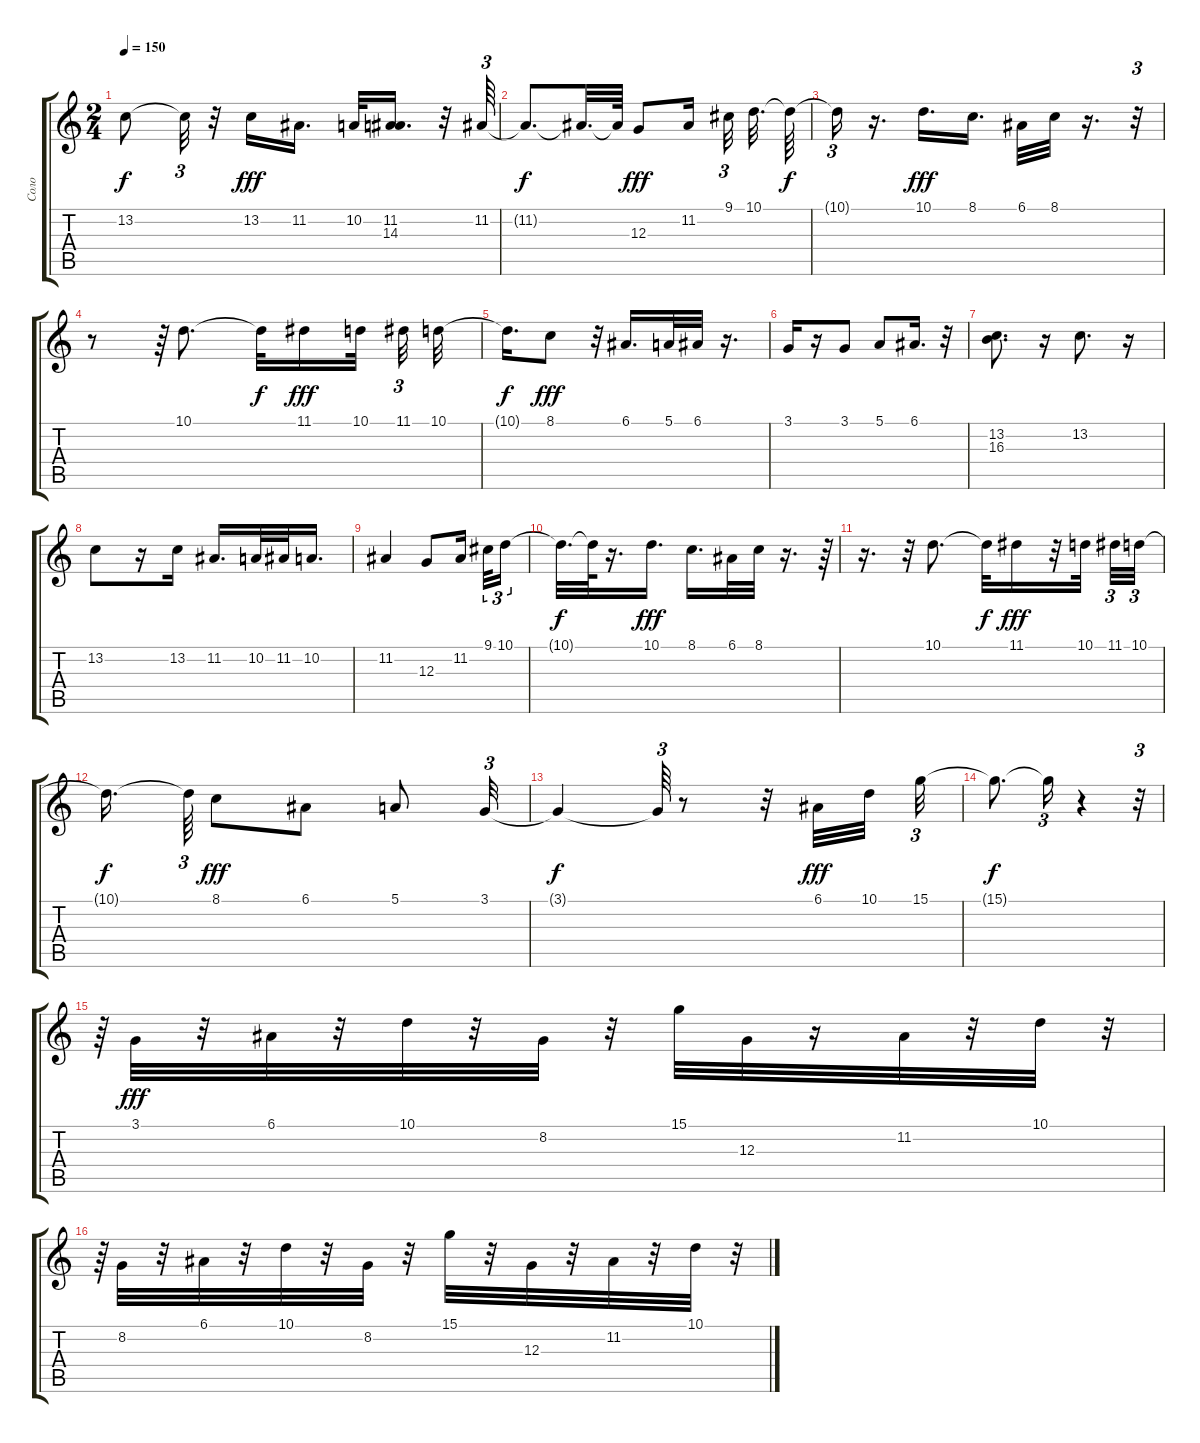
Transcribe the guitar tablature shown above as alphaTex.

\track ("Соло" "Соло") {instrument accordion}
\staff {score tabs}
\tuning (E4 B3 G3 D3 A2 E2) {hide}
\ts (2 4)
\tempo 150
\clef g2
\ks c
13.2{t}.8{dy f} 13.2{t}.32{tu (3 2)} r.32 13.2.16{dy fff} 11.2.16{d} 10.2.32 (11.2 14.3).16{d} r.32 11.2.64{tu (3 2)} |
11.2{t}.8{d dy f} 11.2{t}.32{d} 11.2{t}.64 12.3.8{dy fff} 11.2.16{beam splitsecondary} 9.1.32{tu (3 2)} 10.1.32{d} 10.1{t}.64{dy f} |
10.1{t}.16{tu (3 2)} r.16{d} 10.1.16{d dy fff} 8.1.16{d} 6.1.32 8.1.32 r.16{d} r.32{tu (3 2)} |
r.8 r.64{tu (3 2)} 10.1.8{d} 10.1{t}.32{dy f} 11.1.16{dy fff} 10.1.32{beam splitsecondary} 11.1.32{tu (3 2)} 10.1.32 |
10.1{t}.16{d dy f} 8.1.8{dy fff} r.32 6.1.16{d} 5.1.32 6.1.32 r.16{d} |
3.1.16 r.16 3.1.8 5.1.8 6.1.16{d} r.32 |
(13.2 16.3).8{d} r.16 13.2.8{d} r.16 |
13.2.8 r.16 13.2.16 11.2.16{d} 10.2.32 11.2.32 10.2.16{d} |
11.2.4 12.3.8 11.2.16{beam splitsecondary} 9.1.32{tu (3 2)} 10.1.16{tu (3 2)} |
10.1{t}.32{d dy f} 10.1{t}.64 r.16{d} 10.1.16{d dy fff} 8.1.16{d} 6.1.32 8.1.32 r.16{d} r.64{tu (3 2)} |
r.16{d} r.32{tu (3 2)} 10.1.8{d} 10.1{t}.32{dy f} 11.1.16{dy fff} r.32 10.1.32{beam splitsecondary} 11.1.32{tu (3 2)} 10.1.32{tu (3 2)} |
10.1{t}.16{d dy f beam splitsecondary} 10.1{t}.64{tu (3 2)} 8.1.8{dy fff} 6.1.8 5.1.8 3.1.32{tu (3 2)} |
3.1{t}.4{dy f} 3.1{t}.64{tu (3 2)} r.8 r.32 6.1.32{dy fff} 10.1.32{beam splitsecondary} 15.1.32{tu (3 2)} |
15.1{t}.8{d dy f} 15.1{t}.16{tu (3 2)} r.4 r.32{tu (3 2)} |
r.64{tu (3 2)} 3.1.32{dy fff} r.32 6.1.32 r.32 10.1.32 r.32 8.2.32 r.32 15.1.32 12.3.32 r.16 11.2.32 r.32 10.1.32 r.32{tu (3 2)} |
r.64{tu (3 2)} 8.2.32 r.32 6.1.32 r.32 10.1.32 r.32 8.2.32 r.32 15.1.32 r.32 12.3.32 r.32 11.2.32 r.32 10.1.32 r.32{tu (3 2)}
